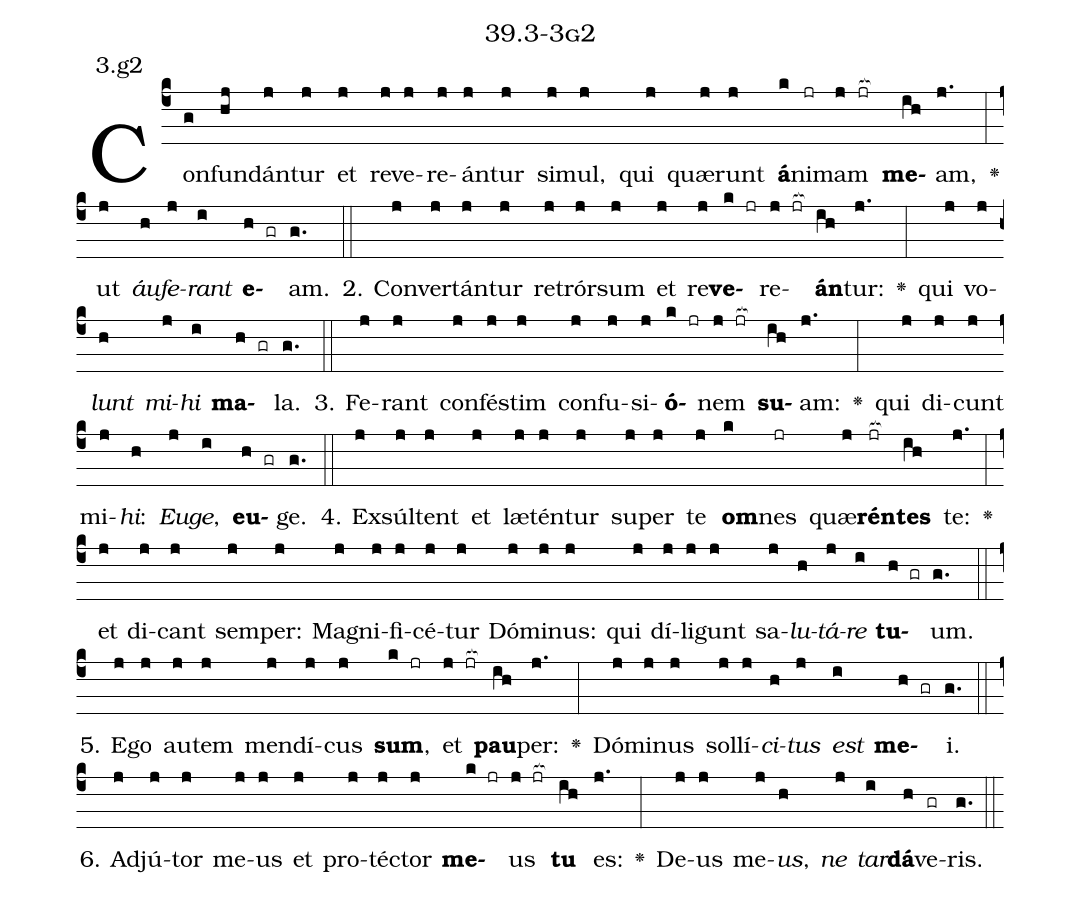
name: 39.3-3g2;
annotation: 3.g2;
%%
(c4)Con(g)fun(hj)dán(j)tur(j) et(j) re(j)ve(j)re(j)án(j)tur(j) si(j)mul,(j) qui(j) quæ(j)runt(j) <b>á</b>(k)ni(jr)mam(j jr[ocb:1{]) <b>me</b>(ih[ocb:0}])am,(j.) <v>\greheightstar</v>(:) ut(j) <i>áu</i>(h)<i>fe</i>(j)<i>rant</i>(i) <b>e</b>(h gr)am.(g.) (::)
2. Con(j)ver(j)tán(j)tur(j) re(j)trór(j)sum(j) et(j) re(j)<b>ve</b>(k jr)re(j jr[ocb:1{])<b>án</b>(ih[ocb:0}])tur:(j.) <v>\greheightstar</v>(:) qui(j) vo(j)<i>lunt</i>(h) <i>mi</i>(j)<i>hi</i>(i) <b>ma</b>(h gr)la.(g.) (::)
3. Fe(j)rant(j) con(j)fés(j)tim(j) con(j)fu(j)si(j)<b>ó</b>(k jr)nem(j jr[ocb:1{]) <b>su</b>(ih[ocb:0}])am:(j.) <v>\greheightstar</v>(:) qui(j) di(j)cunt(j) mi(j)<i>hi</i>:(h) <i>Eu</i>(j)<i>ge</i>,(i) <b>eu</b>(h gr)ge.(g.) (::)
4. Ex(j)súl(j)tent(j) et(j) læ(j)tén(j)tur(j) su(j)per(j) te(j) <b>om</b>(k)nes(jr) quæ(j)<b>rén</b>(jr[ocb:1{])<b>tes</b>(ih[ocb:0}]) te:(j.) <v>\greheightstar</v>(:) et(j) di(j)cant(j) sem(j)per:(j) Ma(j)gni(j)fi(j)cé(j)tur(j) Dó(j)mi(j)nus:(j) qui(j) dí(j)li(j)gunt(j) sa(j)<i>lu</i>(h)<i>tá</i>(j)<i>re</i>(i) <b>tu</b>(h gr)um.(g.) (::)
5. E(j)go(j) au(j)tem(j) men(j)dí(j)cus(j) <b>sum</b>,(k jr) et(j jr[ocb:1{]) <b>pau</b>(ih[ocb:0}])per:(j.) <v>\greheightstar</v>(:) Dó(j)mi(j)nus(j) sol(j)lí(j)<i>ci</i>(h)<i>tus</i>(j) <i>est</i>(i) <b>me</b>(h gr)i.(g.) (::)
6. Ad(j)jú(j)tor(j) me(j)us(j) et(j) pro(j)téc(j)tor(j) <b>me</b>(k jr)us(j jr[ocb:1{]) <b>tu</b>(ih[ocb:0}]) es:(j.) <v>\greheightstar</v>(:) De(j)us(j) me(j)<i>us</i>,(h) <i>ne</i>(j) <i>tar</i>(i)<b>dá</b>(h)ve(gr)ris.(g.) (::)
